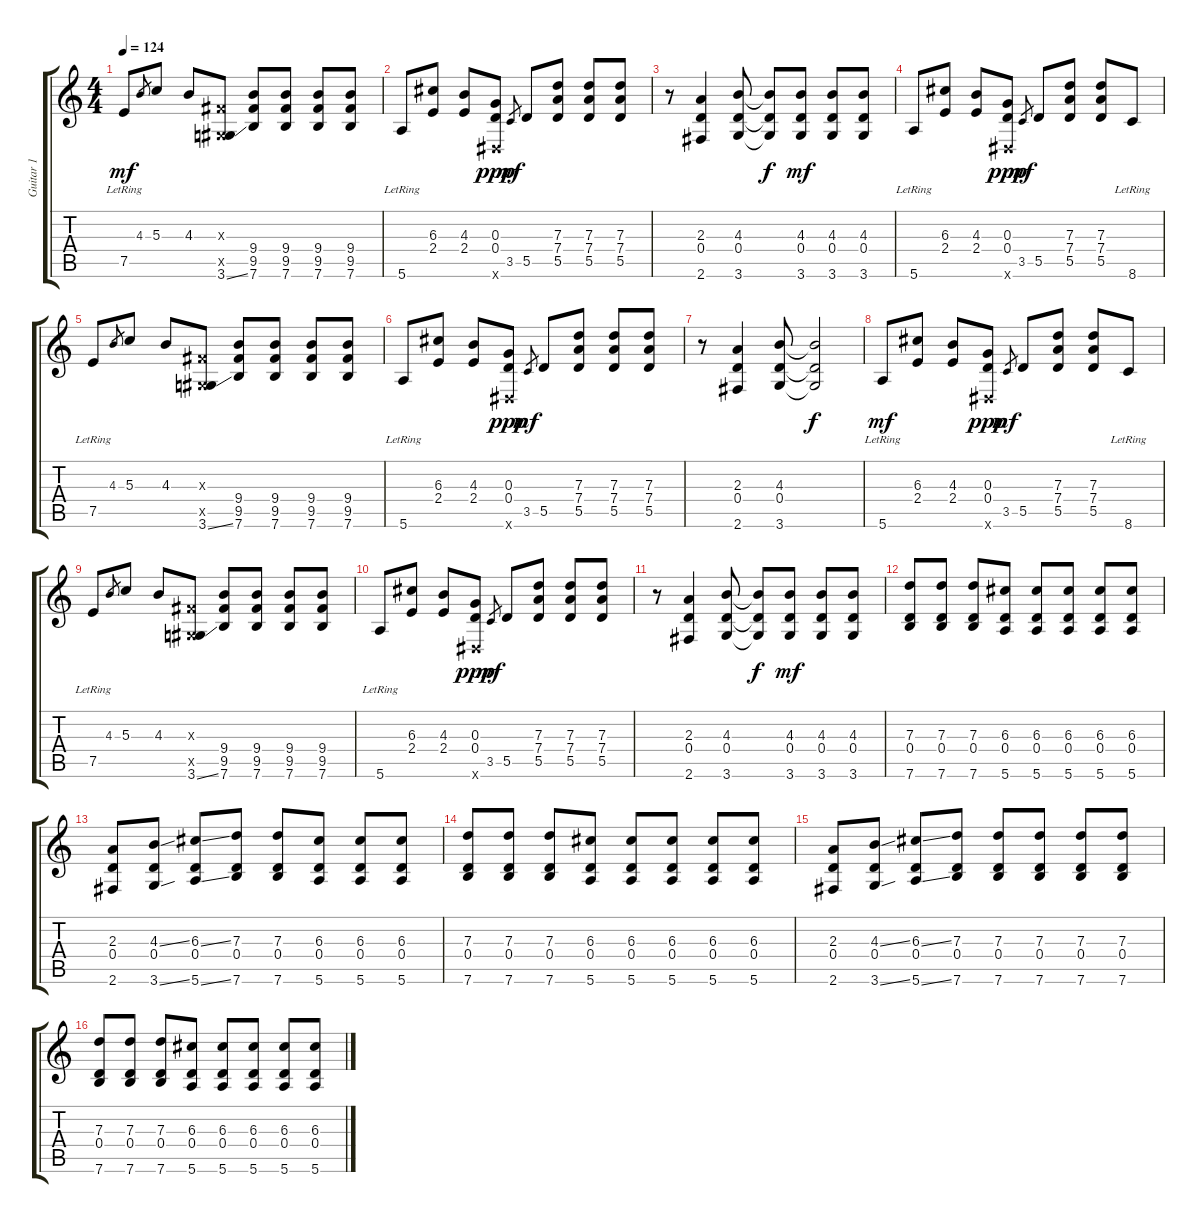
\track ("Guitar 1" "Guitar 1") {instrument acousticguitarsteel}
\staff {score tabs}
\tuning (E4 B3 G3 D3 A2 E2) {hide}
\ts (4 4)
\tempo 124
\clef g2
\ks c
7.5{lr}.8{dy mf} 4.3.8{gr} 5.3.8 4.3.8 (-1.3{x} -1.5{x} 3.6{ss}).8 (9.4 9.5 7.6).8 (9.4 9.5 7.6).8 (9.4 9.5 7.6).8 (9.4 9.5 7.6).8 |
5.6{lr}.8 (6.3 2.4).8 (4.3 2.4).8 (0.3 0.4 -1.6{x}).8{dy ppp} 3.5.8{gr dy mf} 5.5.8 (7.3 7.4 5.5).8 (7.3 7.4 5.5).8 (7.3 7.4 5.5).8 |
r.8 (2.3 0.4 2.6).4 (4.3 0.4 3.6).8 (4.3{t} 0.4{t} 3.6{t}).8{dy f} (4.3 0.4 3.6).8{dy mf} (4.3 0.4 3.6).8 (4.3 0.4 3.6).8 |
5.6{lr}.8 (6.3 2.4).8 (4.3 2.4).8 (0.3 0.4 -1.6{x}).8{dy ppp} 3.5.8{gr dy mf} 5.5.8 (7.3 7.4 5.5).8 (7.3 7.4 5.5).8 8.6{lr}.8 |
7.5{lr}.8 4.3.8{gr} 5.3.8 4.3.8 (-1.3{x} -1.5{x} 3.6{ss}).8 (9.4 9.5 7.6).8 (9.4 9.5 7.6).8 (9.4 9.5 7.6).8 (9.4 9.5 7.6).8 |
5.6{lr}.8 (6.3 2.4).8 (4.3 2.4).8 (0.3 0.4 -1.6{x}).8{dy ppp} 3.5.8{gr dy mf} 5.5.8 (7.3 7.4 5.5).8 (7.3 7.4 5.5).8 (7.3 7.4 5.5).8 |
r.8 (2.3 0.4 2.6).4 (4.3 0.4 3.6).8 (4.3{t} 0.4{t} 3.6{t}).2{dy f} |
5.6{lr}.8{dy mf} (6.3 2.4).8 (4.3 2.4).8 (0.3 0.4 -1.6{x}).8{dy ppp} 3.5.8{gr dy mf} 5.5.8 (7.3 7.4 5.5).8 (7.3 7.4 5.5).8 8.6{lr}.8 |
7.5{lr}.8 4.3.8{gr} 5.3.8 4.3.8 (-1.3{x} -1.5{x} 3.6{ss}).8 (9.4 9.5 7.6).8 (9.4 9.5 7.6).8 (9.4 9.5 7.6).8 (9.4 9.5 7.6).8 |
5.6{lr}.8 (6.3 2.4).8 (4.3 2.4).8 (0.3 0.4 -1.6{x}).8{dy ppp} 3.5.8{gr dy mf} 5.5.8 (7.3 7.4 5.5).8 (7.3 7.4 5.5).8 (7.3 7.4 5.5).8 |
r.8 (2.3 0.4 2.6).4 (4.3 0.4 3.6).8 (4.3{t} 0.4{t} 3.6{t}).8{dy f} (4.3 0.4 3.6).8{dy mf} (4.3 0.4 3.6).8 (4.3 0.4 3.6).8 |
(7.3 0.4 7.6).8 (7.3 0.4 7.6).8 (7.3 0.4 7.6).8 (6.3 0.4 5.6).8 (6.3 0.4 5.6).8 (6.3 0.4 5.6).8 (6.3 0.4 5.6).8 (6.3 0.4 5.6).8 |
(2.3 0.4 2.6).8 (4.3{ss} 0.4 3.6{ss}).8 (6.3{ss} 0.4 5.6{ss}).8 (7.3 0.4 7.6).8 (7.3 0.4 7.6).8 (6.3 0.4 5.6).8 (6.3 0.4 5.6).8 (6.3 0.4 5.6).8 |
(7.3 0.4 7.6).8 (7.3 0.4 7.6).8 (7.3 0.4 7.6).8 (6.3 0.4 5.6).8 (6.3 0.4 5.6).8 (6.3 0.4 5.6).8 (6.3 0.4 5.6).8 (6.3 0.4 5.6).8 |
(2.3 0.4 2.6).8 (4.3{ss} 0.4 3.6{ss}).8 (6.3{ss} 0.4 5.6{ss}).8 (7.3 0.4 7.6).8 (7.3 0.4 7.6).8 (7.3 0.4 7.6).8 (7.3 0.4 7.6).8 (7.3 0.4 7.6).8 |
(7.3 0.4 7.6).8 (7.3 0.4 7.6).8 (7.3 0.4 7.6).8 (6.3 0.4 5.6).8 (6.3 0.4 5.6).8 (6.3 0.4 5.6).8 (6.3 0.4 5.6).8 (6.3 0.4 5.6).8
